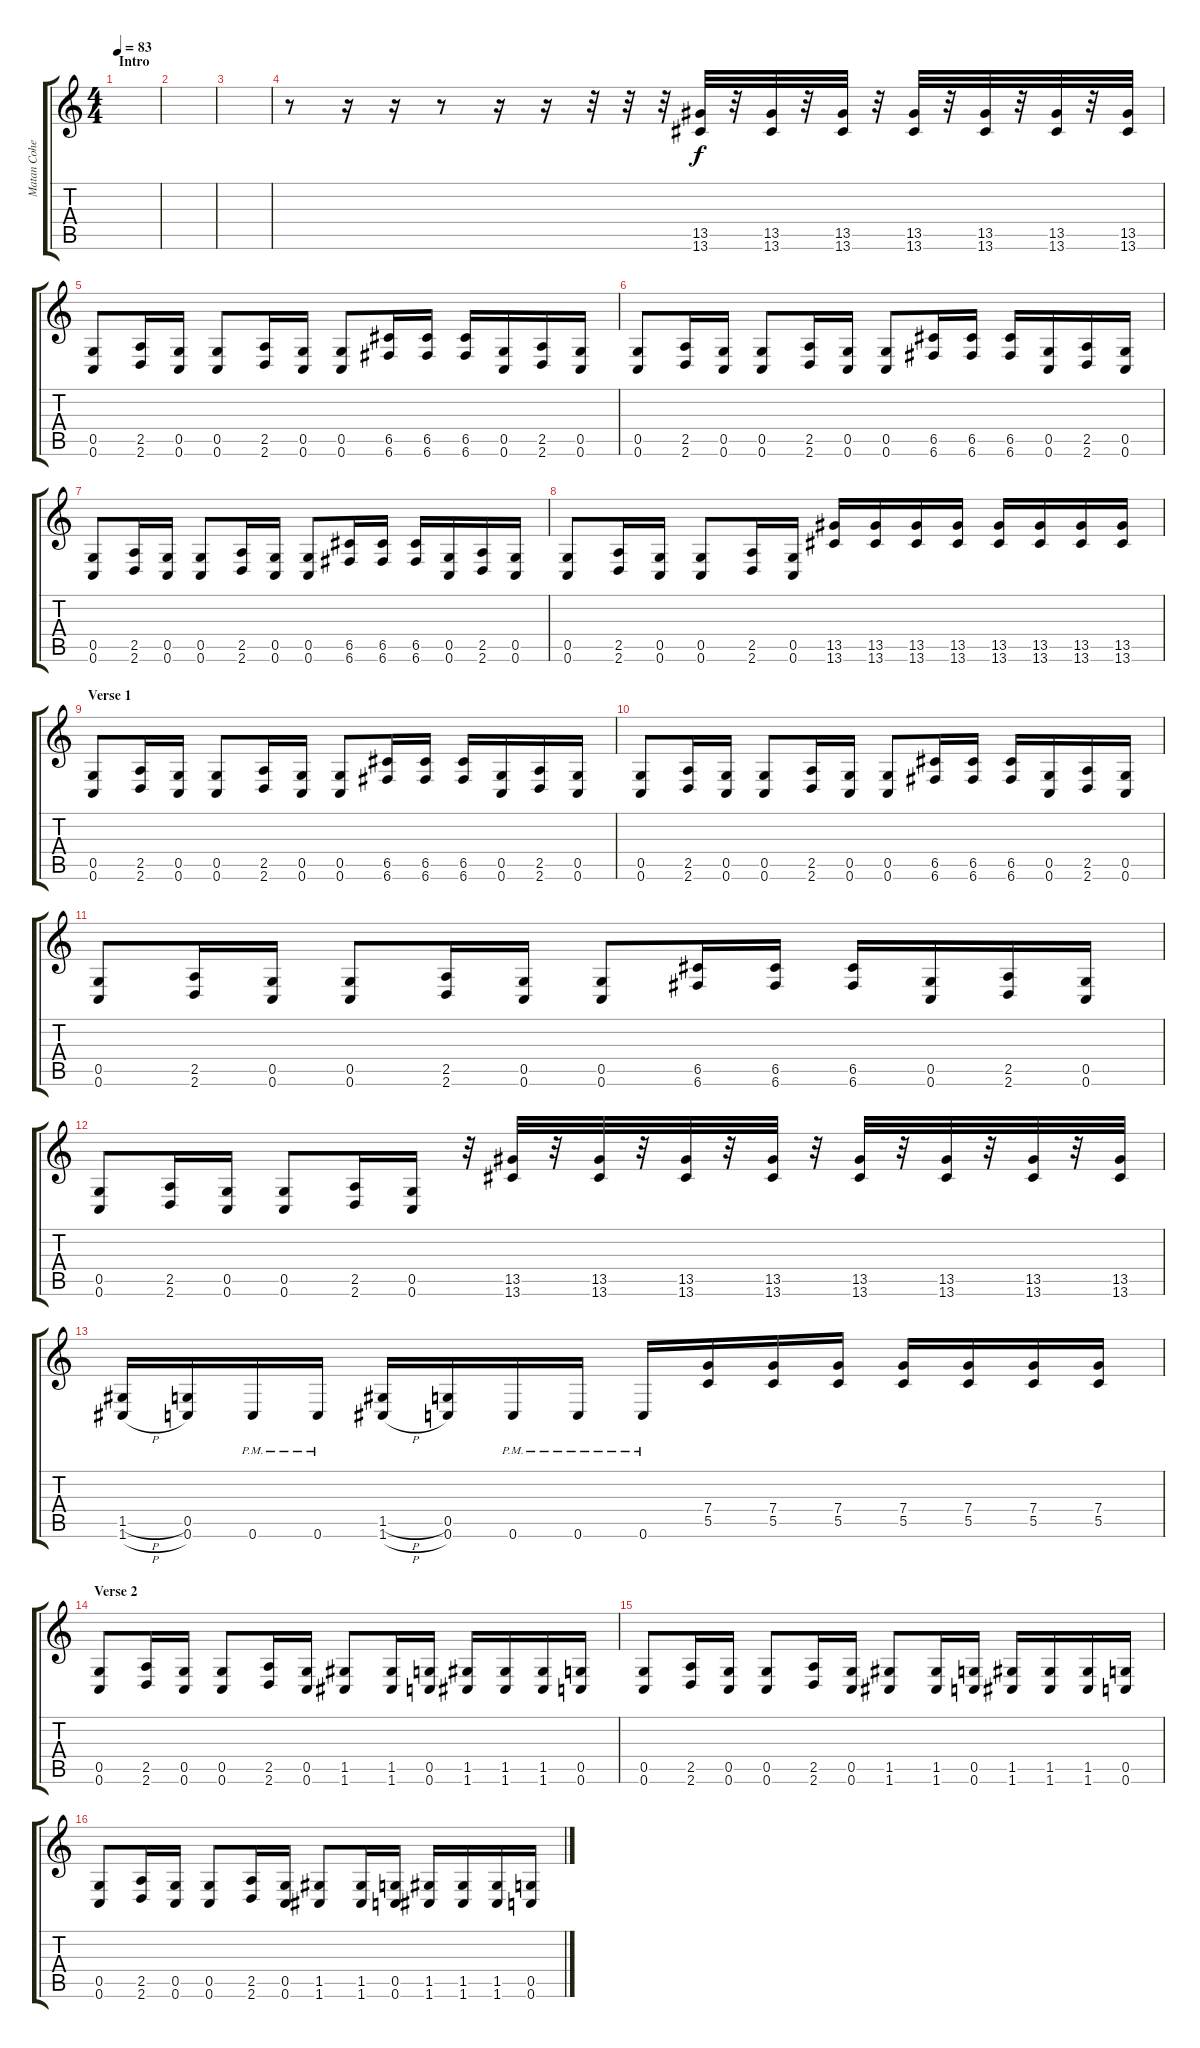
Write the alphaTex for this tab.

\track ("Matan Cohen" "Matan Cohe") {instrument distortionguitar}
\staff {score tabs}
\tuning (D4 A3 F3 C3 G2 C2) {hide}
\ts (4 4)
\section ("" "Intro")
\tempo 83
\clef g2
\ks c
|
|
|
r.8 r.16 r.16 r.8 r.16 r.16 r.32 r.32 r.32 (13.5 13.6).32 r.32 (13.5 13.6).32 r.32 (13.5 13.6).32 r.32 (13.5 13.6).32 r.32 (13.5 13.6).32 r.32 (13.5 13.6).32 r.32 (13.5 13.6).32 |
(0.5 0.6).8 (2.5 2.6).16 (0.5 0.6).16 (0.5 0.6).8 (2.5 2.6).16 (0.5 0.6).16 (0.5 0.6).8 (6.5 6.6).16 (6.5 6.6).16 (6.5 6.6).16 (0.5 0.6).16 (2.5 2.6).16 (0.5 0.6).16 |
(0.5 0.6).8 (2.5 2.6).16 (0.5 0.6).16 (0.5 0.6).8 (2.5 2.6).16 (0.5 0.6).16 (0.5 0.6).8 (6.5 6.6).16 (6.5 6.6).16 (6.5 6.6).16 (0.5 0.6).16 (2.5 2.6).16 (0.5 0.6).16 |
(0.5 0.6).8 (2.5 2.6).16 (0.5 0.6).16 (0.5 0.6).8 (2.5 2.6).16 (0.5 0.6).16 (0.5 0.6).8 (6.5 6.6).16 (6.5 6.6).16 (6.5 6.6).16 (0.5 0.6).16 (2.5 2.6).16 (0.5 0.6).16 |
(0.5 0.6).8 (2.5 2.6).16 (0.5 0.6).16 (0.5 0.6).8 (2.5 2.6).16 (0.5 0.6).16 (13.5 13.6).16 (13.5 13.6).16 (13.5 13.6).16 (13.5 13.6).16 (13.5 13.6).16 (13.5 13.6).16 (13.5 13.6).16 (13.5 13.6).16 |
\section ("" "Verse 1")
(0.5 0.6).8 (2.5 2.6).16 (0.5 0.6).16 (0.5 0.6).8 (2.5 2.6).16 (0.5 0.6).16 (0.5 0.6).8 (6.5 6.6).16 (6.5 6.6).16 (6.5 6.6).16 (0.5 0.6).16 (2.5 2.6).16 (0.5 0.6).16 |
(0.5 0.6).8 (2.5 2.6).16 (0.5 0.6).16 (0.5 0.6).8 (2.5 2.6).16 (0.5 0.6).16 (0.5 0.6).8 (6.5 6.6).16 (6.5 6.6).16 (6.5 6.6).16 (0.5 0.6).16 (2.5 2.6).16 (0.5 0.6).16 |
(0.5 0.6).8 (2.5 2.6).16 (0.5 0.6).16 (0.5 0.6).8 (2.5 2.6).16 (0.5 0.6).16 (0.5 0.6).8 (6.5 6.6).16 (6.5 6.6).16 (6.5 6.6).16 (0.5 0.6).16 (2.5 2.6).16 (0.5 0.6).16 |
(0.5 0.6).8 (2.5 2.6).16 (0.5 0.6).16 (0.5 0.6).8 (2.5 2.6).16 (0.5 0.6).16 r.32 (13.5 13.6).32 r.32 (13.5 13.6).32 r.32 (13.5 13.6).32 r.32 (13.5 13.6).32 r.32 (13.5 13.6).32 r.32 (13.5 13.6).32 r.32 (13.5 13.6).32 r.32 (13.5 13.6).32 |
(1.5{h} 1.6{h}).16 (0.5 0.6).16 0.6{pm}.16 0.6{pm}.16 (1.5{h} 1.6{h}).16 (0.5 0.6).16 0.6{pm}.16 0.6{pm}.16 0.6{pm}.16 (7.4 5.5).16 (7.4 5.5).16 (7.4 5.5).16 (7.4 5.5).16 (7.4 5.5).16 (7.4 5.5).16 (7.4 5.5).16 |
\section ("" "Verse 2")
(0.5 0.6).8 (2.5 2.6).16 (0.5 0.6).16 (0.5 0.6).8 (2.5 2.6).16 (0.5 0.6).16 (1.5 1.6).8 (1.5 1.6).16 (0.5 0.6).16 (1.5 1.6).16 (1.5 1.6).16 (1.5 1.6).16 (0.5 0.6).16 |
(0.5 0.6).8 (2.5 2.6).16 (0.5 0.6).16 (0.5 0.6).8 (2.5 2.6).16 (0.5 0.6).16 (1.5 1.6).8 (1.5 1.6).16 (0.5 0.6).16 (1.5 1.6).16 (1.5 1.6).16 (1.5 1.6).16 (0.5 0.6).16 |
(0.5 0.6).8 (2.5 2.6).16 (0.5 0.6).16 (0.5 0.6).8 (2.5 2.6).16 (0.5 0.6).16 (1.5 1.6).8 (1.5 1.6).16 (0.5 0.6).16 (1.5 1.6).16 (1.5 1.6).16 (1.5 1.6).16 (0.5 0.6).16
